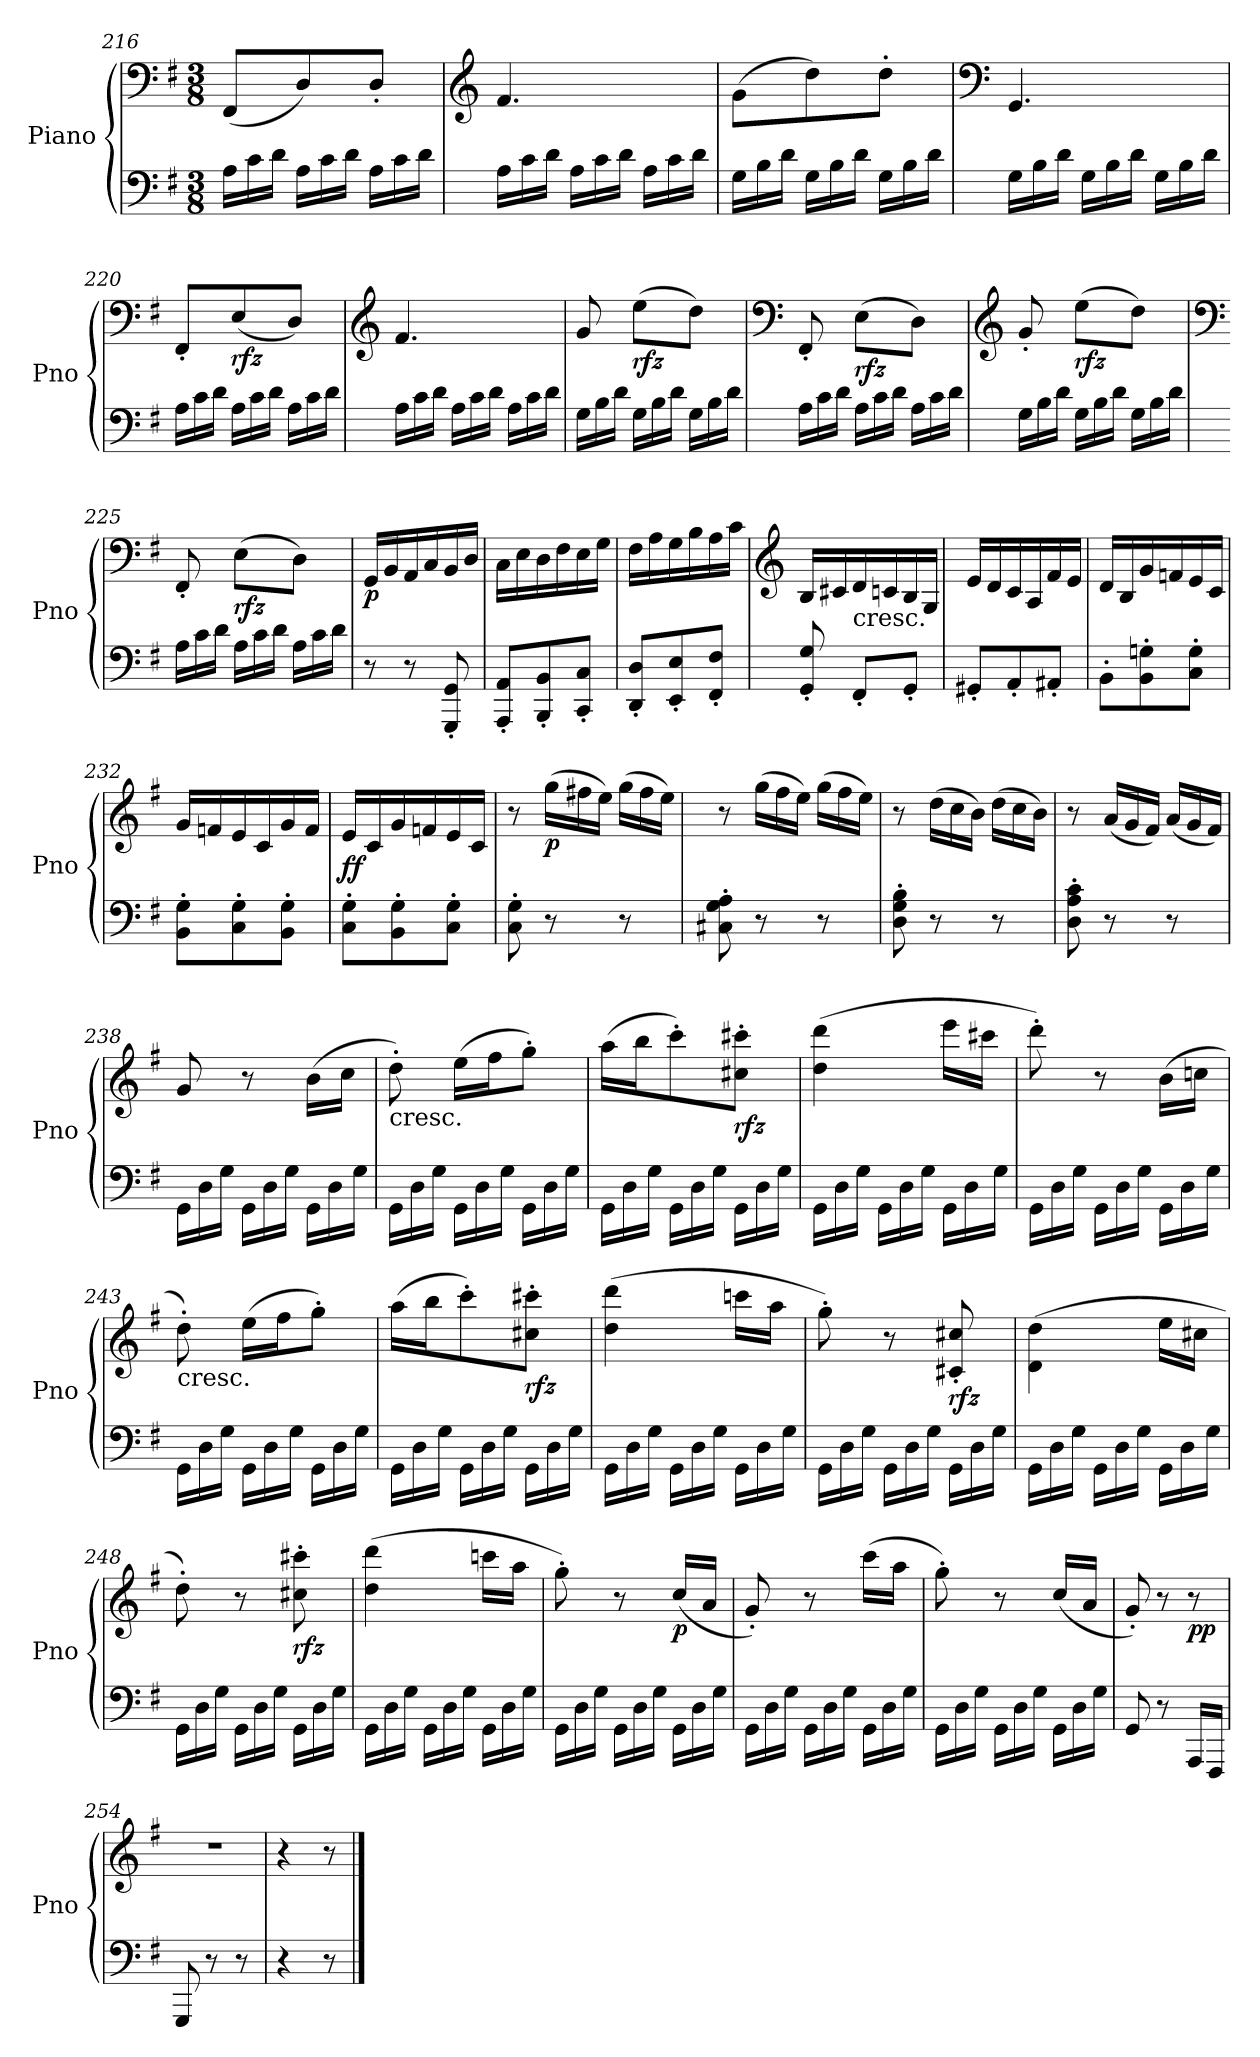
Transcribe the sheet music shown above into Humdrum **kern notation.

**kern	**kern	**dynam
*part1	*part1	*part1
*staff2	*staff1	*staff1/2
*I"Piano	*	*
*I'Pno	*	*
*clefF4	*clefF4	*
*k[f#]	*k[f#]	*
*G:	*G:	*
*M3/8	*M3/8	*
*Xtuplet	*	*
=216	=216	=216
24A\LL	(<8FF#/L	.
24c\	.	.
24d\JJ	.	.
24A\LL	8D/)	.
24c\	.	.
24d\JJ	.	.
24A\LL	8D'/J	.
24c\	.	.
24d\JJ	.	.
=217	=217	=217
*	*clefG2	*
24A\LL	4.f#/	.
24c\	.	.
24d\JJ	.	.
24A\LL	.	.
24c\	.	.
24d\JJ	.	.
24A\LL	.	.
24c\	.	.
24d\JJ	.	.
!!LO:LB:g=z
=218	=218	=218
24G\LL	(>8g\L	.
24B\	.	.
24d\JJ	.	.
24G\LL	8dd\)	.
24B\	.	.
24d\JJ	.	.
24G\LL	8dd'\J	.
24B\	.	.
24d\JJ	.	.
=219	=219	=219
*	*clefF4	*
24G\LL	4.GG/	.
24B\	.	.
24d\JJ	.	.
24G\LL	.	.
24B\	.	.
24d\JJ	.	.
24G\LL	.	.
24B\	.	.
24d\JJ	.	.
=220	=220	=220
24A\LL	8FF#'/L	.
24c\	.	.
24d\JJ	.	.
!	!	!LO:DY:b
24A\LL	(<8E/	rfz
24c\	.	.
24d\JJ	.	.
24A\LL	8D/J)	.
24c\	.	.
24d\JJ	.	.
=221	=221	=221
*	*clefG2	*
24A\LL	4.f#/	.
24c\	.	.
24d\JJ	.	.
24A\LL	.	.
24c\	.	.
24d\JJ	.	.
24A\LL	.	.
24c\	.	.
24d\JJ	.	.
=222	=222	=222
24G\LL	8g/	.
24B\	.	.
24d\JJ	.	.
!	!	!LO:DY:b
24G\LL	(>8ee\L	rfz
24B\	.	.
24d\JJ	.	.
24G\LL	8dd\J)	.
24B\	.	.
24d\JJ	.	.
!!LO:LB:g=z
=223	=223	=223
*	*clefF4	*
24A\LL	8FF#'/	.
24c\	.	.
24d\JJ	.	.
!	!	!LO:DY:b
24A\LL	(>8E\L	rfz
24c\	.	.
24d\JJ	.	.
24A\LL	8D\J)	.
24c\	.	.
24d\JJ	.	.
=224	=224	=224
*	*clefG2	*
24G\LL	8g'/	.
24B\	.	.
24d\JJ	.	.
!	!	!LO:DY:b
24G\LL	(>8ee\L	rfz
24B\	.	.
24d\JJ	.	.
24G\LL	8dd\J)	.
24B\	.	.
24d\JJ	.	.
=225	=225	=225
*	*clefF4	*
24A\LL	8FF#'/	.
24c\	.	.
24d\JJ	.	.
!	!	!LO:DY:b
24A\LL	(>8E\L	rfz
24c\	.	.
24d\JJ	.	.
24A\LL	8D\J)	.
24c\	.	.
24d\JJ	.	.
=226	=226	=226
!	!	!LO:DY:b
8r	16GG/LL	p
.	16BB/	.
8r	16AA/	.
.	16C/	.
8GGG/' 8GG/'	16BB/	.
.	16D/JJ	.
=227	=227	=227
8AAA/' 8AA/'L	16C\LL	.
.	16E\	.
8BBB/' 8BB/'	16D\	.
.	16F#\	.
8CC/' 8C/'J	16E\	.
.	16G\JJ	.
=228	=228	=228
8DD/' 8D/'L	16F#\LL	.
.	16A\	.
8EE/' 8E/'	16G\	.
.	16B\	.
8FF#/' 8F#/'J	16A\	.
.	16c\JJ	.
!!LO:LB:g=z
=229	=229	=229
*	*clefG2	*
8GG/' 8G/'	16B/LL	.
.	16c#X/	.
!	!LO:TX:b:t=cresc.	!
8FF#'/L	16d/	.
.	16cn/	.
8GG'/J	16B/	.
.	16G/JJ	.
=230	=230	=230
8GG#X'/L	16e/LL	.
.	16d/	.
8AA'/	16c/	.
.	16A/	.
8AA#X'/J	16f#/	.
.	16e/JJ	.
=231	=231	=231
8BB'\L	16d/LL	.
.	16B/	.
8BB\' 8Gn\'	16g/	.
.	16fn/	.
8C\' 8G\'J	16e/	.
.	16c/JJ	.
=232	=232	=232
8BB\' 8G\'L	16g/LL	.
.	16fn/	.
8C\' 8G\'	16e/	.
.	16c/	.
8BB\' 8G\'J	16g/	.
.	16f/JJ	.
=233	=233	=233
!	!	!LO:DY:b
8C\' 8G\'L	16e/LL	ff
.	16c/	.
8BB\' 8G\'	16g/	.
.	16fn/	.
8C\' 8G\'J	16e/	.
.	16c/JJ	.
=234	=234	=234
8C\' 8G\'	8r	.
*	*Xtuplet	*
!	!	!LO:DY:b
8r	(>24gg\LL	p
.	24ff#X\	.
.	24ee\JJ)	.
8r	(>24gg\LL	.
.	24ff#\	.
.	24ee\JJ)	.
!!LO:LB:g=z
=235	=235	=235
8C#X\' 8G\' 8A\'	8r	.
8r	(>24gg\LL	.
.	24ff#\	.
.	24ee\JJ)	.
8r	(>24gg\LL	.
.	24ff#\	.
.	24ee\JJ)	.
=236	=236	=236
8D\' 8G\' 8B\'	8r	.
8r	(>24dd\LL	.
.	24cc\	.
.	24b\JJ)	.
8r	(>24dd\LL	.
.	24cc\	.
.	24b\JJ)	.
=237	=237	=237
8D\' 8A\' 8c\'	8r	.
8r	(<24a/LL	.
.	24g/	.
.	24f#/JJ)	.
8r	(<24a/LL	.
.	24g/	.
.	24f#/JJ)	.
=238	=238	=238
24GG\LL	8g/	.
24D\	.	.
24G\JJ	.	.
24GG\LL	8r	.
24D\	.	.
24G\JJ	.	.
24GG\LL	(>16b\LL	.
24D\	.	.
.	16cc\JJ	.
24G\JJ	.	.
=239	=239	=239
!	!LO:TX:b:t=cresc.	!
24GG\LL	8dd'\)	.
24D\	.	.
24G\JJ	.	.
24GG\LL	(>16ee\LL	.
24D\	.	.
.	16ff#\J	.
24G\JJ	.	.
24GG\LL	8gg'\J)	.
24D\	.	.
24G\JJ	.	.
!!LO:PB:g=z
=240	=240	=240
24GG\LL	(>16aa\LL	.
24D\	.	.
.	16bb\J	.
24G\JJ	.	.
24GG\LL	8ccc'\)	.
24D\	.	.
24G\JJ	.	.
!	!	!LO:DY:b
24GG\LL	8cc#X\' 8ccc#X\'J	rfz
24D\	.	.
24G\JJ	.	.
=241	=241	=241
24GG\LL	(>4dd\ 4ddd\	.
24D\	.	.
24G\JJ	.	.
24GG\LL	.	.
24D\	.	.
24G\JJ	.	.
24GG\LL	16eee\LL	.
24D\	.	.
.	16ccc#X\JJ	.
24G\JJ	.	.
=242	=242	=242
24GG\LL	8ddd'\)	.
24D\	.	.
24G\JJ	.	.
24GG\LL	8r	.
24D\	.	.
24G\JJ	.	.
24GG\LL	(>16b\LL	.
24D\	.	.
.	16ccn\JJ	.
24G\JJ	.	.
=243	=243	=243
!	!LO:TX:b:t=cresc.	!
24GG\LL	8dd'\)	.
24D\	.	.
24G\JJ	.	.
24GG\LL	(>16ee\LL	.
24D\	.	.
.	16ff#\J	.
24G\JJ	.	.
24GG\LL	8gg'\J)	.
24D\	.	.
24G\JJ	.	.
=244	=244	=244
24GG\LL	(>16aa\LL	.
24D\	.	.
.	16bb\J	.
24G\JJ	.	.
24GG\LL	8ccc'\)	.
24D\	.	.
24G\JJ	.	.
!	!	!LO:DY:b
24GG\LL	8cc#X\' 8ccc#X\'J	rfz
24D\	.	.
24G\JJ	.	.
!!LO:LB:g=z
=245	=245	=245
24GG\LL	(>4dd\ 4ddd\	.
24D\	.	.
24G\JJ	.	.
24GG\LL	.	.
24D\	.	.
24G\JJ	.	.
24GG\LL	16cccn\LL	.
24D\	.	.
.	16aa\JJ	.
24G\JJ	.	.
=246	=246	=246
24GG\LL	8gg'\)	.
24D\	.	.
24G\JJ	.	.
24GG\LL	8r	.
24D\	.	.
24G\JJ	.	.
!	!	!LO:DY:b
24GG\LL	8c#X/' 8cc#X/'	rfz
24D\	.	.
24G\JJ	.	.
=247	=247	=247
24GG\LL	(>4d\ 4dd\	.
24D\	.	.
24G\JJ	.	.
24GG\LL	.	.
24D\	.	.
24G\JJ	.	.
24GG\LL	16ee\LL	.
24D\	.	.
.	16cc#X\JJ	.
24G\JJ	.	.
=248	=248	=248
24GG\LL	8dd'\)	.
24D\	.	.
24G\JJ	.	.
24GG\LL	8r	.
24D\	.	.
24G\JJ	.	.
!	!	!LO:DY:b
24GG\LL	8cc#X\' 8ccc#X\'	rfz
24D\	.	.
24G\JJ	.	.
=249	=249	=249
24GG\LL	(>4dd\ 4ddd\	.
24D\	.	.
24G\JJ	.	.
24GG\LL	.	.
24D\	.	.
24G\JJ	.	.
24GG\LL	16cccn\LL	.
24D\	.	.
.	16aa\JJ	.
24G\JJ	.	.
!!LO:LB:g=z
=250	=250	=250
24GG\LL	8gg'\)	.
24D\	.	.
24G\JJ	.	.
24GG\LL	8r	.
24D\	.	.
24G\JJ	.	.
!	!	!LO:DY:b
24GG\LL	(<16cc/LL	p
24D\	.	.
.	16a/JJ	.
24G\JJ	.	.
=251	=251	=251
24GG\LL	8g'/)	.
24D\	.	.
24G\JJ	.	.
24GG\LL	8r	.
24D\	.	.
24G\JJ	.	.
24GG\LL	(>16ccc\LL	.
24D\	.	.
.	16aa\JJ	.
24G\JJ	.	.
=252	=252	=252
24GG\LL	8gg'\)	.
24D\	.	.
24G\JJ	.	.
24GG\LL	8r	.
24D\	.	.
24G\JJ	.	.
24GG\LL	(<16cc/LL	.
24D\	.	.
.	16a/JJ	.
24G\JJ	.	.
=253	=253	=253
8GG/	8g'/)	.
8r	8r	.
!	!	!LO:DY:b
16AAA/LL	8r	pp
16FFF#/JJ	.	.
=254	=254	=254
8GGG/	4.r	.
8r	.	.
8r	.	.
=255	=255	=255
4r	4r	.
8r	8r	.
==	==	==
*-	*-	*-
